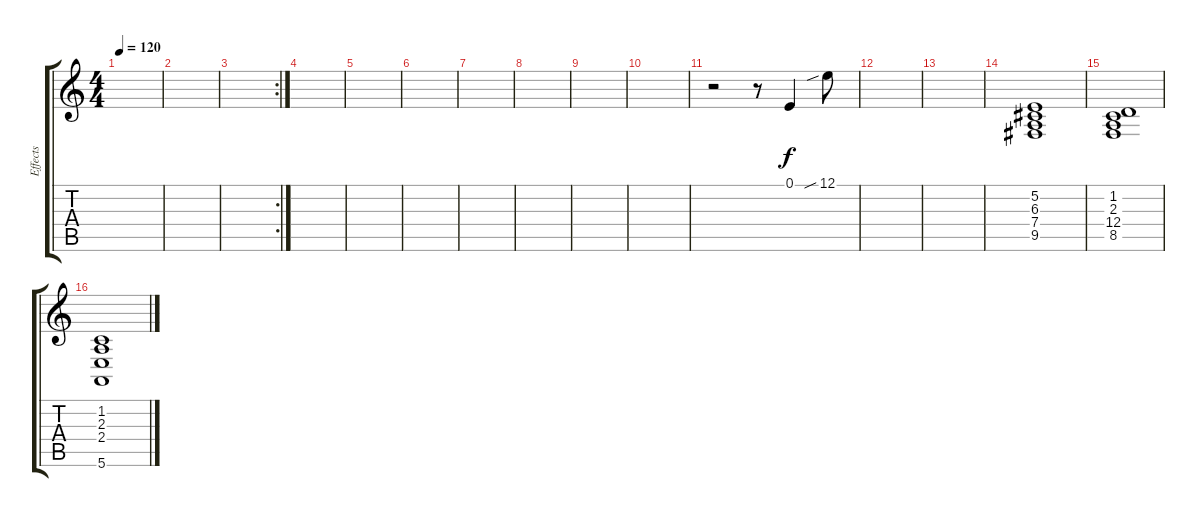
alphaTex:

\track ("Effects" "Effects") {instrument orchestrahit}
\staff {score tabs}
\tuning (E4 B3 G3 D3 A2 E2) {hide}
\ts (4 4)
\tempo 120
\clef g2
\ks c
|
|
\rc 2
|
|
|
|
|
|
|
|
r.2 r.8 0.1.4 12.1{sib}.8 |
|
|
(5.2 6.3 7.4 9.5).1{dy f balance 12 instrument brightacousticpiano} |
(1.2 2.3 12.4 8.5).1 |
(1.2 2.3 2.4 5.6).1
